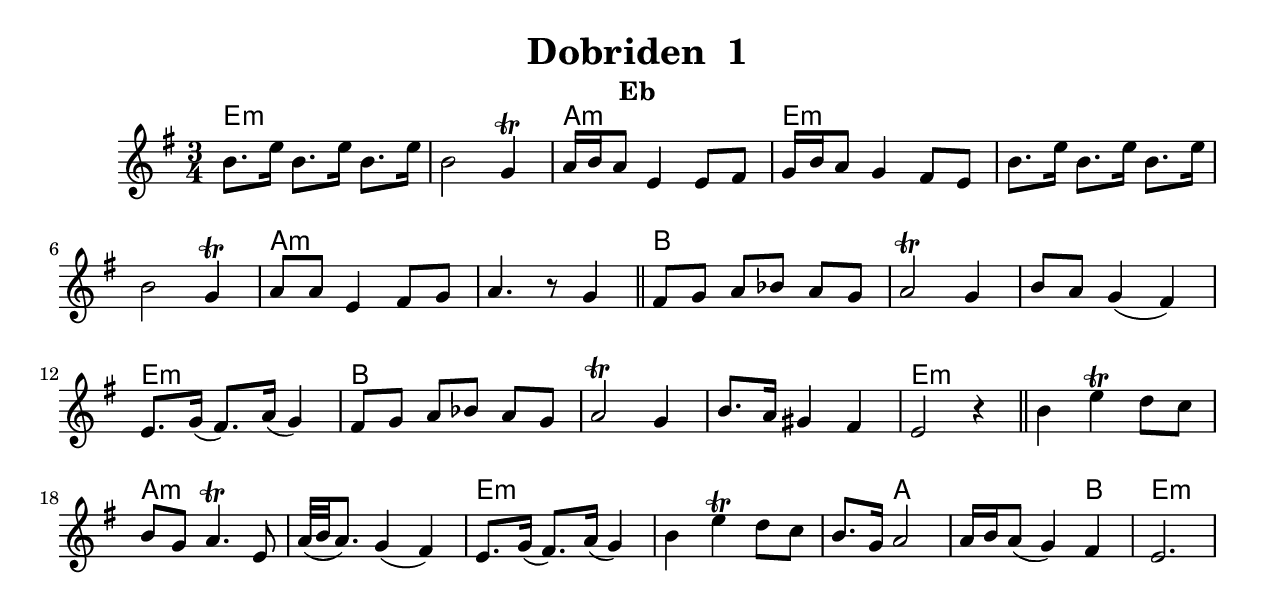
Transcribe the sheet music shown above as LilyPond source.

\version "2.18.0"
\include "english.ly"
\pointAndClickOff
\paper{
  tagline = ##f
  print-all-headers = ##t
  #(set-paper-size "letter")
}
date = #(strftime "%d-%m-%Y" (localtime (current-time)))

%\markup{ \italic{ " Updated " \date  }  }

%\markup{ Got something to say? }

global = {
  \clef treble
  \key g \minor
  \time 3/4
  \set Score.markFormatter = #format-mark-box-alphabet
}

%#################################### Melody ########################
melody = \relative c' {
  \global
  %\partial 16*3 a16 d f   %lead in notes
  d8. g16 d8. g16 d8. g16
  d2 bf4 \trill
  c16 d c8 g4 g8 a|
  bf16 d c8 bf4 a8 g

  d'8. g16 d8. g16 d8. g16
  d2 bf4 \trill
  c8 c g4 a8 bf|
  c4. r8 bf4 \bar "||"
  a8 [bf] c [df] c [bf]|
  c2 \trill bf4
  d8 c bf4(a)

  g8. bf16(a8.) c16(bf4)| %kvetch

  a8 [bf] c [df] c [bf]|
  c2 \trill bf4
  d8. c16 b4 a
  g2 r4 \bar"||"

  d'4 g\trill f8 ef|
  d8 bf c4.\trill g8
  c32(d c8.) bf4(a)|
  g8. bf16(a8.) c16(bf4)| %kvetch

  d4 g\trill f8 ef|
  d8. bf16 c2|
  c16 d c8(bf4) a
  g2.
}
%################################# Lyrics #####################
%\addlyrics{  }
%################################# Chords #######################
harmonies = \chordmode {
  g4*6:m
  c4*3:m
  g4*9:m
  c4*6:m
  %bar
  d4*9
  g4*3:m
  d4*9
  g4*6:m
  %bar
  c4*6:m
  g4*7:m
  c4*4
  d4
  g4*3:m

}

\score {\transpose c a
  <<
    \new ChordNames {
      \set chordChanges = ##f
      \harmonies
    }
    \new Staff
    \melody
  >>
  \header{
    title= "Dobriden  1"
    subtitle=""
    composer= ""
    instrument = "Eb"
    arranger= ""
  }
  \layout{indent = 1.0\cm}
  \midi {
    \tempo 4 = 120

    % \midi { }
  }
}
%{
% more verses:
\markup{}
\markup {
  \fill-line {
    \hspace #0.1 % distance from left margin
    \column {
      \line { "1."
	\column {
	  ""
	}
      }
      \hspace #0.2 % vertical distance between verses
      \line { "2."
	\column {
	 ""
	}
      }
    }
    \hspace #0.1  % horiz. distance between columns
    \column {
      \line { "3."
	\column {
	  ""
	}
      }
      \hspace #0.2 % distance between verses
      \line { "4."
	\column {
	 ""
	}
      }
    }
    \hspace #0.1 % distance to right margin
  }
}

%}
